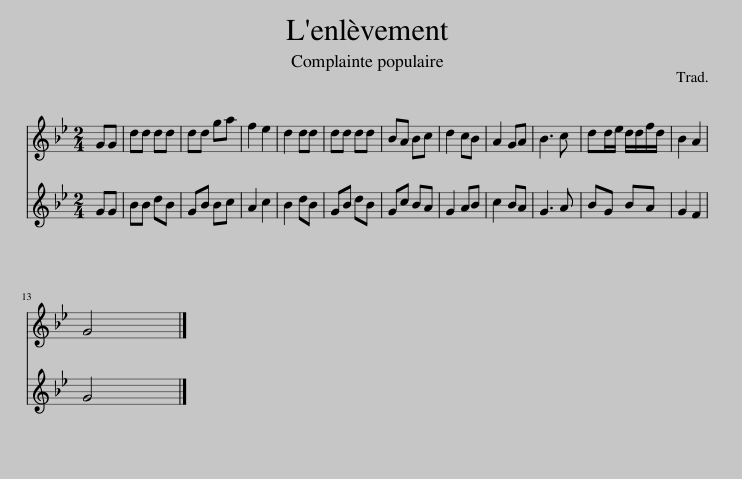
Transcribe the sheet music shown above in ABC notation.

X:1
%%score 1 2
L:1/8
M:2/4
I:linebreak $
K:Gmin
V:1 treble
V:2 treble
V:1
 GG | dd dd | dd ga | f2 e2 | d2 dd | %5
 dd dd | BA Bc | d2 cB | A2 GA | B3 c | %10
 dd/e/ d/d/f/d/ | B2 A2 |$ G4 |] %13
V:2
 GG | BB dB | GB Bc | A2 c2 | B2 dB | %5
 GB dB | Gc BA | G2 AB | c2 BA | G3 A | %10
 BG BA | G2 F2 |$ G4 |] %13
